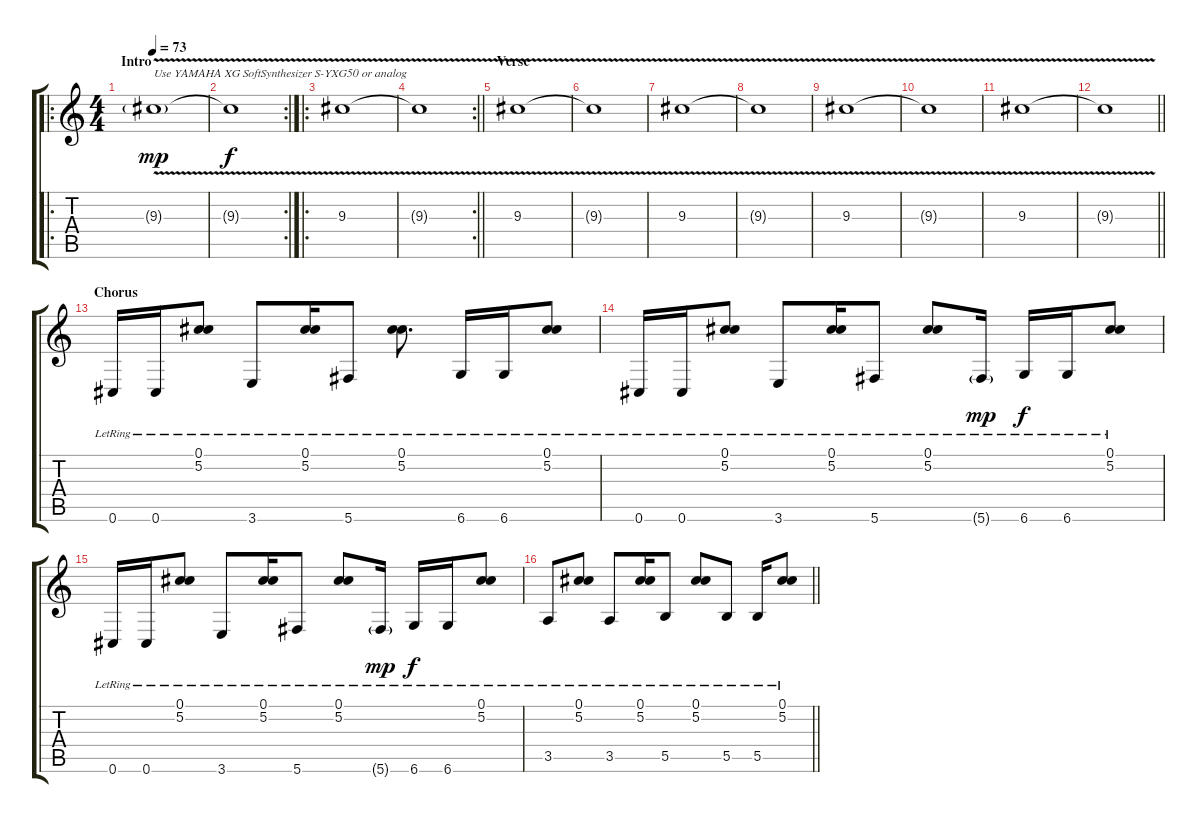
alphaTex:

\track "" {instrument electricguitarclean}
\staff {score tabs}
\tuning (Db4 Ab3 E3 B2 Gb2 Db2) {hide}
\ro
\ts (4 4)
\section ("" "Intro")
\tempo 73
\clef g2
\ks c
9.3{v g}.1{txt "Use YAMAHA XG SoftSynthesizer S-YXG50 or analog" dy mp instrument electricguitarclean} |
\rc 2
9.3{t}.1{dy f} |
\ro
9.3{v}.1 |
\rc 2
\barLineRight lightlight
9.3{t}.1 |
\section ("" "Verse")
9.3{v}.1 |
9.3{t}.1 |
9.3{v}.1 |
9.3{t}.1 |
9.3{v}.1 |
9.3{t}.1 |
9.3{v}.1 |
\barLineRight lightlight
9.3{t}.1 |
\section ("" "Chorus")
0.6{lr}.16 0.6{lr}.16 (0.1{lr} 5.2{lr}).8 3.6{lr}.8 (0.1{lr} 5.2{lr}).16 5.6{lr}.8 (0.1{lr} 5.2{lr}).8{d} 6.6{lr}.16 6.6{lr}.16 (0.1{lr} 5.2{lr}).8 |
0.6{lr}.16 0.6{lr}.16 (0.1{lr} 5.2{lr}).8 3.6{lr}.8 (0.1{lr} 5.2{lr}).16 5.6{lr}.8 (0.1{lr} 5.2{lr}).8 5.6{g lr}.16{dy mp} 6.6{lr}.16{dy f} 6.6{lr}.16 (0.1{lr} 5.2{lr}).8 |
0.6{lr}.16 0.6{lr}.16 (0.1{lr} 5.2{lr}).8 3.6{lr}.8 (0.1{lr} 5.2{lr}).16 5.6{lr}.8 (0.1{lr} 5.2{lr}).8 5.6{g lr}.16{dy mp} 6.6{lr}.16{dy f} 6.6{lr}.16 (0.1{lr} 5.2{lr}).8 |
\barLineRight lightlight
3.5{lr}.8 (0.1{lr} 5.2{lr}).8 3.5{lr}.8 (0.1{lr} 5.2{lr}).16 5.5{lr}.8 (0.1{lr} 5.2{lr}).8 5.5{lr}.8 5.5{lr}.16 (0.1{lr} 5.2{lr}).8
